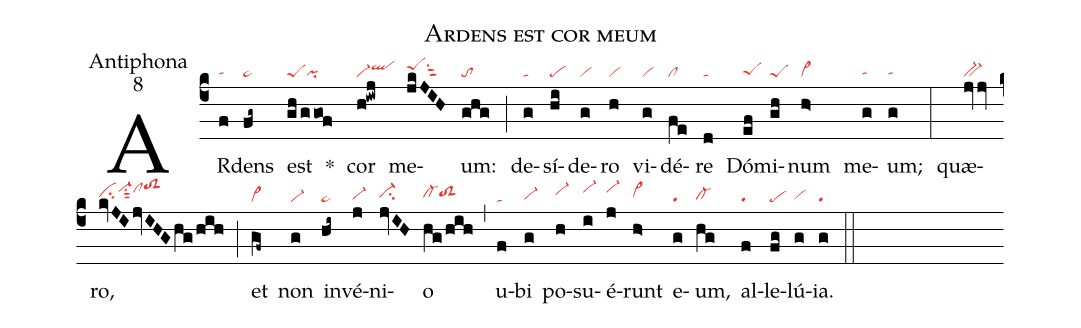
name:Ardens est cor meum;
office-part:Antiphona;
mode:8;
nabc-lines:1;
%%
(c4)
AR(f|tahg)dens(fg~|ta>) est(gh/ggof|peSpi) *()
cor(h!iwj|vi-qlhi) me(jkJIH|peShisu1sut2)um:(ghg|to) (;)
de(g|ta)sí(hi|pe)de(g|vi)ro(h|vi) vi(g|vi)dé(fe|cl)re(d|ta) Dó(ef|peShg)mi(gh|peS)num(h>|vi>) me(g|tahg)um;(g|tahg) (:)
quæ(jvjv|bv-)ro,(kvJIjvIHGhg/hih|cihhvi-hjsu1sut2clhjtoS2hk) (;)
et(gf~|vi>) non(g|vi-) in(hi~|ta>)vé(j|vi-hg)ni(jvIH|ci-hh)o(hg/hih|cl-hhtoS2hh) (,)
u(f|ta)bi(g|vi-hg) po(h|vi-hi)su(i|vi-hj)é(j|vi-hj)runt(h>|vi>hh) e(g|pu)um,(hg|cl-hg) al(f|pu)le(fg|pe)lú(g|vihg)ia.(g|pu) (::)
